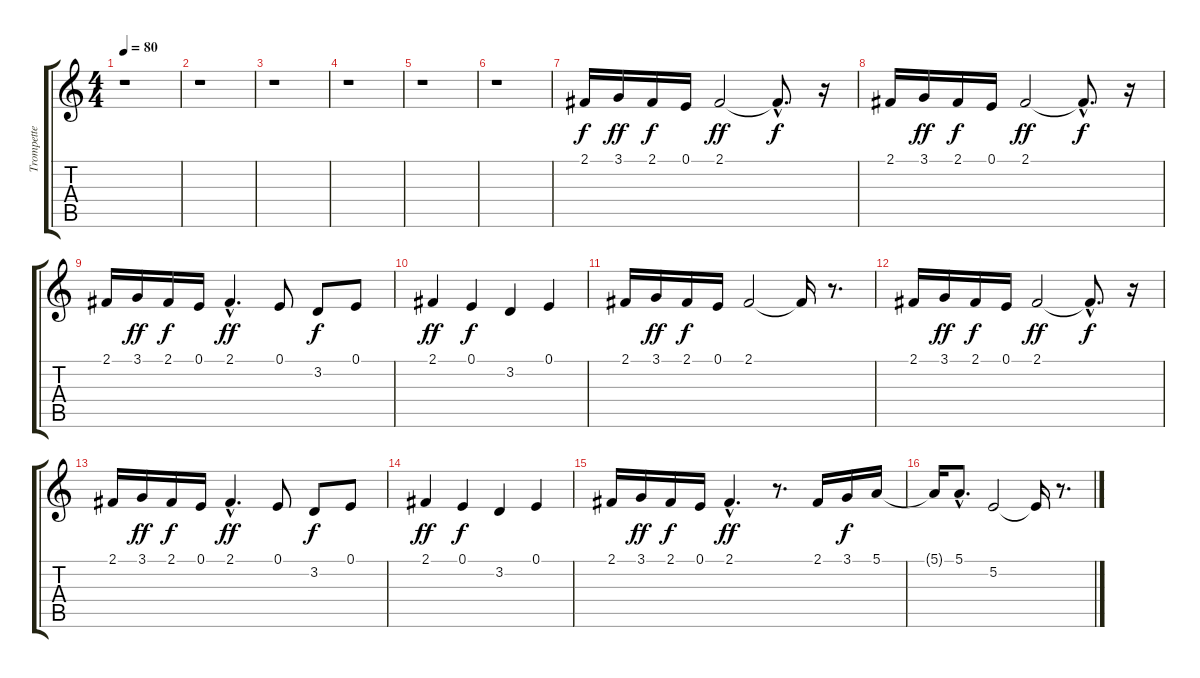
\track ("Trompette" "Trompette") {instrument trumpet}
\staff {score tabs}
\tuning (E4 B3 G3 D3 A2 E2) {hide}
\ts (4 4)
\tempo 80
\clef g2
\ks c
r.1{dy f} |
r.1 |
r.1 |
r.1 |
r.1 |
r.1 |
2.1.16 3.1.16{dy ff} 2.1.16{dy f} 0.1.16 2.1.2{dy ff} 2.1{hac t}.8{d dy f} r.16 |
2.1.16 3.1.16{dy ff} 2.1.16{dy f} 0.1.16 2.1.2{dy ff} 2.1{hac t}.8{d dy f} r.16 |
2.1.16 3.1.16{dy ff} 2.1.16{dy f} 0.1.16 2.1{hac}.4{d dy ff} 0.1.8 3.2.8{dy f} 0.1.8 |
2.1.4{dy ff} 0.1.4{dy f} 3.2.4 0.1.4 |
2.1.16 3.1.16{dy ff} 2.1.16{dy f} 0.1.16 2.1.2 2.1{t}.16 r.8{d} |
2.1.16 3.1.16{dy ff} 2.1.16{dy f} 0.1.16 2.1.2{dy ff} 2.1{hac t}.8{d dy f} r.16 |
2.1.16 3.1.16{dy ff} 2.1.16{dy f} 0.1.16 2.1{hac}.4{d dy ff} 0.1.8 3.2.8{dy f} 0.1.8 |
2.1.4{dy ff} 0.1.4{dy f} 3.2.4 0.1.4 |
2.1.16 3.1.16{dy ff} 2.1.16{dy f} 0.1.16 2.1{hac}.4{d dy ff} r.8{d} 2.1.16 3.1.16{dy f} 5.1.16 |
5.1{t}.16 5.1{hac}.8{d} 5.2.2 5.2{t}.16 r.8{d}
